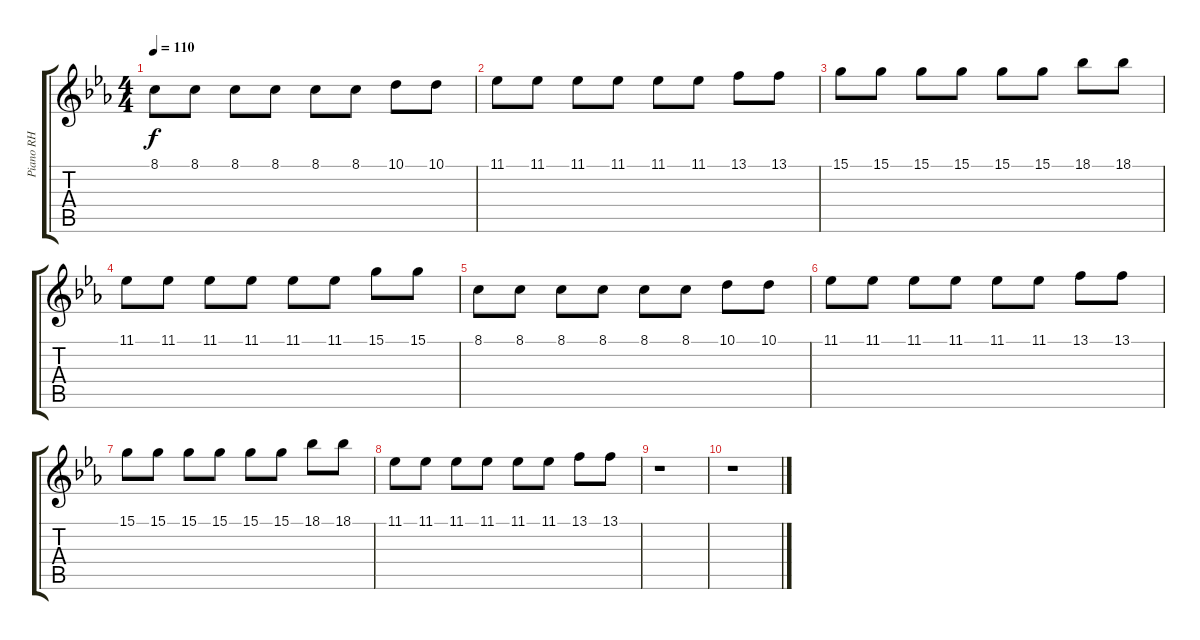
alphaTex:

\track ("Piano RH" "Piano RH") {instrument acousticgrandpiano}
\staff {score tabs}
\tuning (E4 B3 G3 D3 A2 E2) {hide}
\ts (4 4)
\tempo 110
\clef g2
\ks eb
8.1.8{dy f} 8.1.8 8.1.8 8.1.8 8.1.8 8.1.8 10.1.8 10.1.8 |
11.1.8 11.1.8 11.1.8 11.1.8 11.1.8 11.1.8 13.1.8 13.1.8 |
15.1.8 15.1.8 15.1.8 15.1.8 15.1.8 15.1.8 18.1.8 18.1.8 |
11.1.8 11.1.8 11.1.8 11.1.8 11.1.8 11.1.8 15.1.8 15.1.8 |
8.1.8 8.1.8 8.1.8 8.1.8 8.1.8 8.1.8 10.1.8 10.1.8 |
11.1.8 11.1.8 11.1.8 11.1.8 11.1.8 11.1.8 13.1.8 13.1.8 |
15.1.8 15.1.8 15.1.8 15.1.8 15.1.8 15.1.8 18.1.8 18.1.8 |
11.1.8 11.1.8 11.1.8 11.1.8 11.1.8 11.1.8 13.1.8 13.1.8 |
r.1 |
r.1
